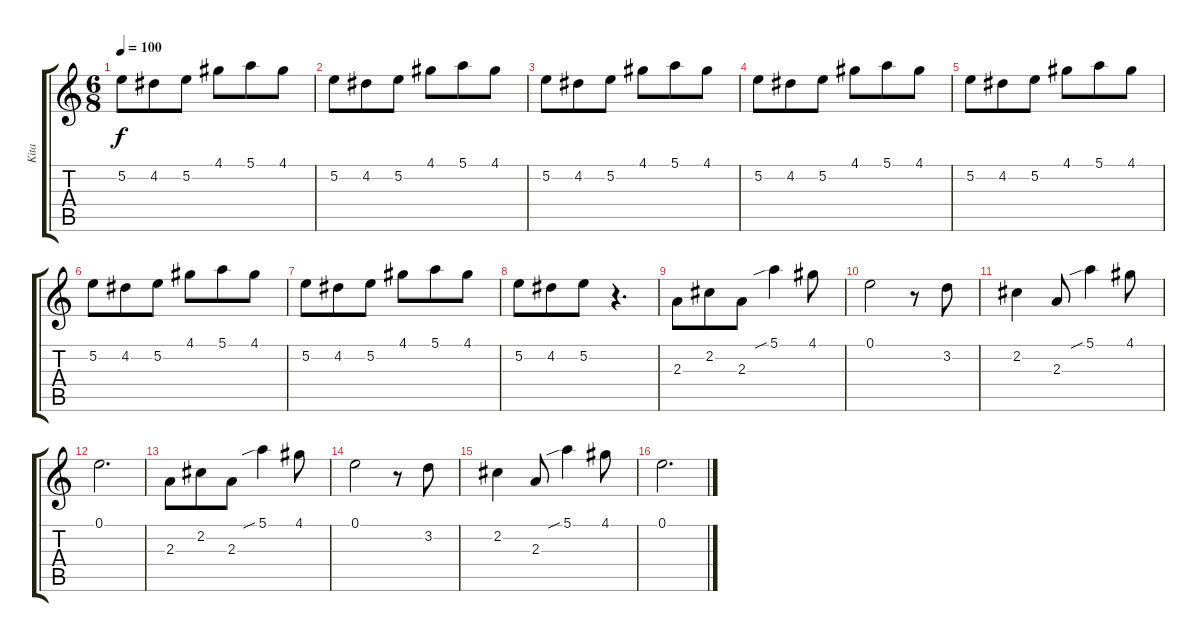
\track ("Kita" "Kita") {instrument overdrivenguitar}
\staff {score tabs}
\tuning (E4 B3 G3 D3 A2 E2) {hide}
\ts (6 8)
\tempo 100
\clef g2
\ks c
5.2.8{dy f} 4.2.8 5.2.8 4.1.8 5.1.8 4.1.8 |
5.2.8 4.2.8 5.2.8 4.1.8 5.1.8 4.1.8 |
5.2.8 4.2.8 5.2.8 4.1.8 5.1.8 4.1.8 |
5.2.8 4.2.8 5.2.8 4.1.8 5.1.8 4.1.8 |
5.2.8 4.2.8 5.2.8 4.1.8 5.1.8 4.1.8 |
5.2.8 4.2.8 5.2.8 4.1.8 5.1.8 4.1.8 |
5.2.8 4.2.8 5.2.8 4.1.8 5.1.8 4.1.8 |
5.2.8 4.2.8 5.2.8 r.4{d} |
2.3.8{instrument distortionguitar} 2.2.8 2.3.8 5.1{sib}.4 4.1.8 |
0.1.2 r.8 3.2.8 |
2.2.4 2.3.8 5.1{sib}.4 4.1.8 |
0.1.2{d} |
2.3.8 2.2.8 2.3.8 5.1{sib}.4 4.1.8 |
0.1.2 r.8 3.2.8 |
2.2.4 2.3.8 5.1{sib}.4 4.1.8 |
0.1.2{d}
